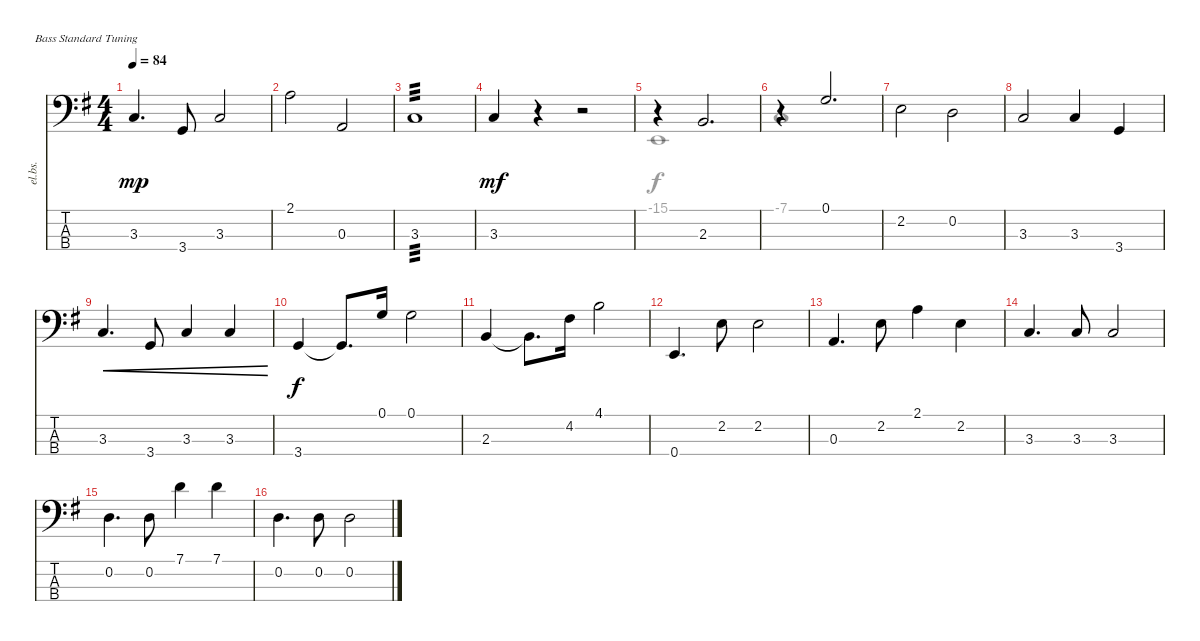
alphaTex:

\defaultSystemsLayout 4
\bracketExtendMode nobrackets
\track ("Electric Bass" "el.bs.") {defaultSystemsLayout 6 multiBarRest instrument electricbassfinger}
\staff {score tabs}
\tuning (G2 D2 A1 E1)
\voice
\ts (4 4)
\tempo 84
\clef f4
\ks g
3.3{acc forcenatural}.4{d dy mp beam Up} 3.4{acc forcenatural}.8{beam Up} 3.3{acc forcenatural}.2{beam Up} |
2.1{acc forcenatural}.2{beam Down} 0.3{acc forcenatural}.2{beam Up} |
3.3{acc forcenatural}.1{tp 3 beam Up} |
3.3{acc forcenatural}.4{dy mf beam Up} r.4{beam Down} r.2{beam Down} |
r.4{beam Up} 2.3{acc forcenatural}.2{d beam Up} |
r.4{beam Up} 0.1{acc forcenatural}.2{d beam Up} |
2.2{acc forcenatural}.2{beam Down} 0.2{acc forcenatural}.2{beam Down} |
3.3{acc forcenatural}.2{beam Up} 3.3{acc forcenatural}.4{beam Up} 3.4{acc forcenatural}.4{beam Up} |
3.3{acc forcenatural}.4{d cre beam Up} 3.4{acc forcenatural}.8{cre beam Up} 3.3{acc forcenatural}.4{cre beam Up} 3.3{acc forcenatural}.4{cre beam Up} |
3.4{acc forcenatural}.4{dy f beam Up} 3.4{t acc forcenatural}.8{d beam Up} 0.1{acc forcenatural}.16{beam Up} 0.1{acc forcenatural}.2{beam Down} |
2.3{acc forcenatural}.4{beam Up} 2.3{t acc forcenatural}.8{d beam Down} 4.2{acc #}.16{beam Down} 4.1{acc forcenatural}.2{beam Down} |
0.4{acc forcenatural}.4{d beam Up} 2.2{acc forcenatural}.8{beam Down} 2.2{acc forcenatural}.2{beam Down} |
0.3{acc forcenatural}.4{d beam Up} 2.2{acc forcenatural}.8{beam Down} 2.1{acc forcenatural}.4{beam Down} 2.2{acc forcenatural}.4{beam Down} |
3.3{acc forcenatural}.4{d beam Up} 3.3{acc forcenatural}.8{beam Up} 3.3{acc forcenatural}.2{beam Up} |
0.2{acc forcenatural}.4{d beam Down} 0.2{acc forcenatural}.8{beam Down} 7.1{acc forcenatural}.4{beam Down} 7.1{acc forcenatural}.4{beam Down} |
0.2{acc forcenatural}.4{d beam Down} 0.2{acc forcenatural}.8{beam Down} 0.2{acc forcenatural}.2{beam Down}
\voice
\clef f4
\ottava regular
\simile none
\ks g
|
|
|
|
-15.1{acc forcenatural}.1{beam Down} |
-7.1{acc forcenatural}.1{beam Down} |
|
|
|
|
|
|
|
|
|
